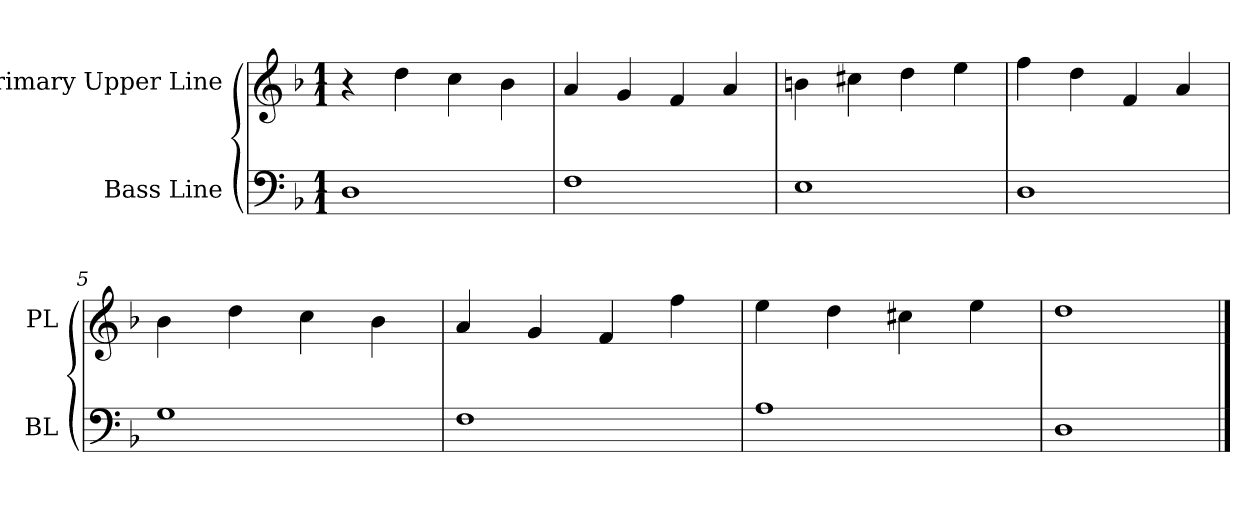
**kern	**kern
*part2	*part1
*staff2	*staff1
*I"Bass Line	*I"Primary Upper Line
*I'BL	*I'PL
*clefF4	*clefG2
*k[b-]	*k[b-]
*M1/1	*M1/1
=1	=1
1D	4r
.	4dd\
.	4cc\
.	4b-\
=2	=2
1F	4a/
.	4g/
.	4f/
.	4a/
=3	=3
1E	4bn\
.	4cc#X\
.	4dd\
.	4ee\
=4	=4
1D	4ff\
.	4dd\
.	4f/
.	4a/
=5	=5
1G	4b-\
.	4dd\
.	4cc\
.	4b-\
=6	=6
1F	4a/
.	4g/
.	4f/
.	4ff\
=7	=7
1A	4ee\
.	4dd\
.	4cc#X\
.	4ee\
=8	=8
1D	1dd
==	==
*-	*-
